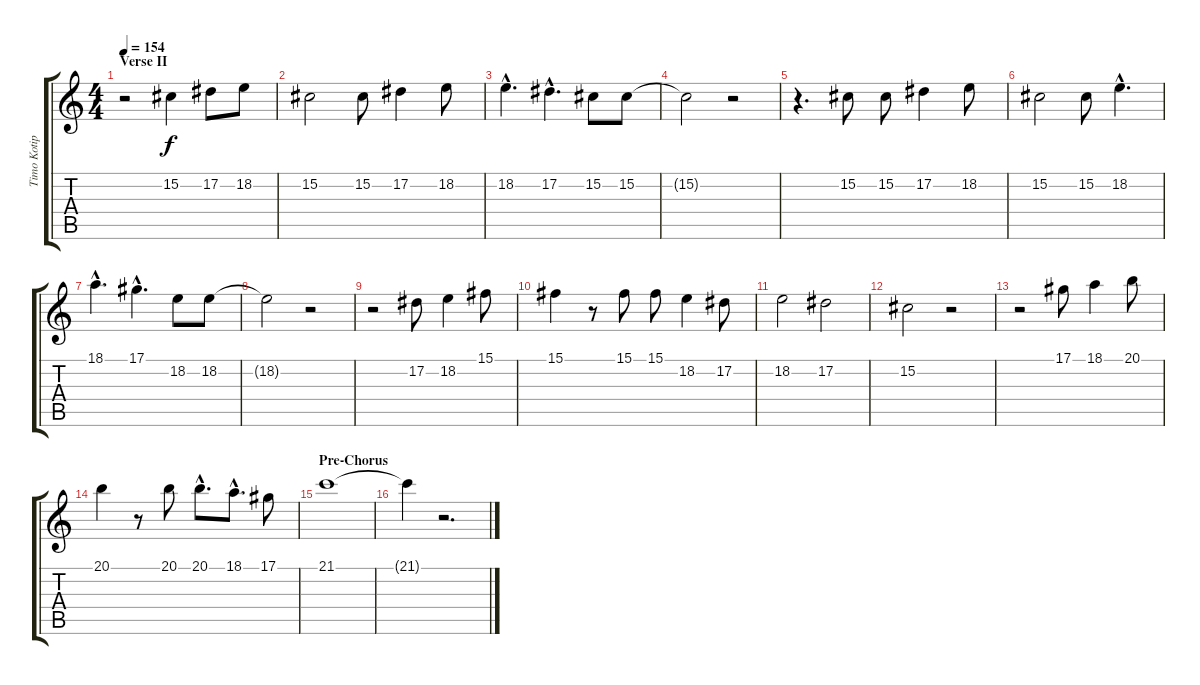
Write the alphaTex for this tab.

\track ("Timo Kotipelto - Vocals" "Timo Kotip") {instrument lead1square}
\staff {score tabs}
\tuning (Eb4 Bb3 Gb3 Db3 Ab2 Eb2) {hide}
\ts (4 4)
\section ("" "Verse II")
\tempo 154
\clef g2
\ks c
r.2{dy f} 15.2.4 17.2.8 18.2.8 |
15.2.2 15.2.8 17.2.4 18.2.8 |
18.2{hac}.4{d} 17.2{hac}.4{d} 15.2.8 15.2.8 |
15.2{t}.2 r.2 |
r.4{d} 15.2.8 15.2.8 17.2.4 18.2.8 |
15.2.2 15.2.8 18.2{hac}.4{d} |
18.1{hac}.4{d} 17.1{hac}.4{d} 18.2.8 18.2.8 |
18.2{t}.2 r.2 |
r.2 17.2.8 18.2.4 15.1.8 |
15.1.4 r.8 15.1.8 15.1.8 18.2.4 17.2.8 |
18.2.2 17.2.2 |
15.2.2 r.2 |
r.2 17.1.8 18.1.4 20.1.8 |
20.1.4 r.8 20.1.8 20.1{hac}.8{d} 18.1{hac}.8{d} 17.1.8 |
\section ("" "Pre-Chorus")
21.1.1 |
21.1{t}.4 r.2{d}
